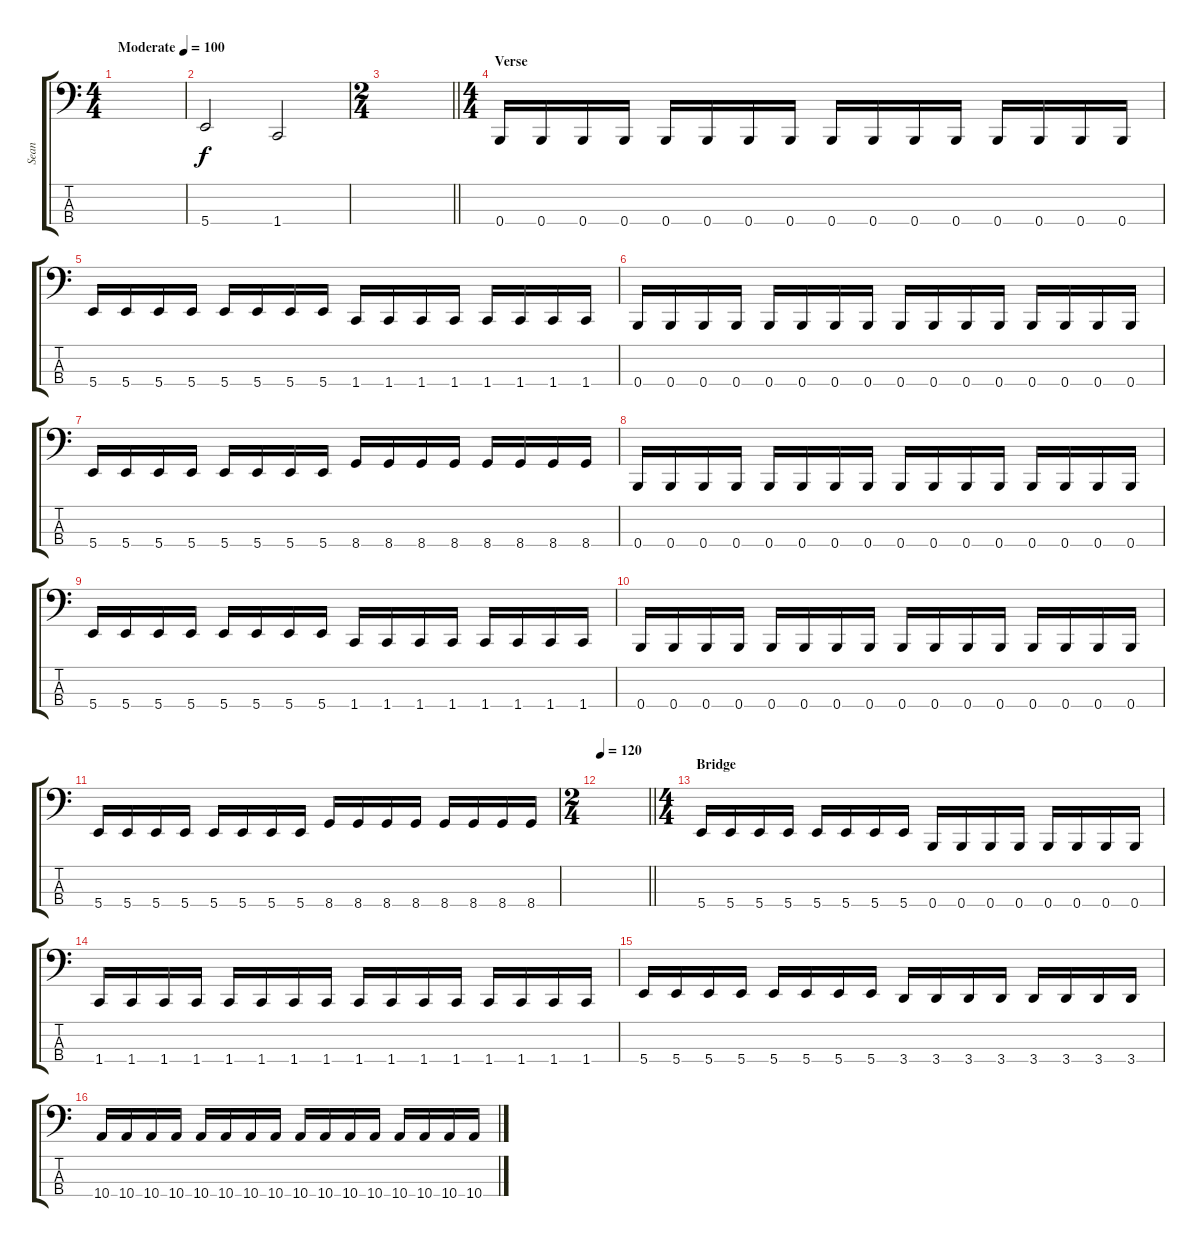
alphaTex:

\track ("Sean" "Sean") {instrument electricbasspick}
\staff {score tabs}
\tuning (E2 B1 Gb1 B0) {hide}
\ts (4 4)
\tempo (100 "Moderate")
\clef f4
\ks c
|
5.4.2 1.4.2 |
\ts (2 4)
\barLineRight lightlight
|
\ts (4 4)
\section ("" "Verse ")
0.4.16 0.4.16 0.4.16 0.4.16 0.4.16 0.4.16 0.4.16 0.4.16 0.4.16 0.4.16 0.4.16 0.4.16 0.4.16 0.4.16 0.4.16 0.4.16 |
5.4.16 5.4.16 5.4.16 5.4.16 5.4.16 5.4.16 5.4.16 5.4.16 1.4.16 1.4.16 1.4.16 1.4.16 1.4.16 1.4.16 1.4.16 1.4.16 |
0.4.16 0.4.16 0.4.16 0.4.16 0.4.16 0.4.16 0.4.16 0.4.16 0.4.16 0.4.16 0.4.16 0.4.16 0.4.16 0.4.16 0.4.16 0.4.16 |
5.4.16 5.4.16 5.4.16 5.4.16 5.4.16 5.4.16 5.4.16 5.4.16 8.4.16 8.4.16 8.4.16 8.4.16 8.4.16 8.4.16 8.4.16 8.4.16 |
0.4.16 0.4.16 0.4.16 0.4.16 0.4.16 0.4.16 0.4.16 0.4.16 0.4.16 0.4.16 0.4.16 0.4.16 0.4.16 0.4.16 0.4.16 0.4.16 |
5.4.16 5.4.16 5.4.16 5.4.16 5.4.16 5.4.16 5.4.16 5.4.16 1.4.16 1.4.16 1.4.16 1.4.16 1.4.16 1.4.16 1.4.16 1.4.16 |
0.4.16 0.4.16 0.4.16 0.4.16 0.4.16 0.4.16 0.4.16 0.4.16 0.4.16 0.4.16 0.4.16 0.4.16 0.4.16 0.4.16 0.4.16 0.4.16 |
5.4.16 5.4.16 5.4.16 5.4.16 5.4.16 5.4.16 5.4.16 5.4.16 8.4.16 8.4.16 8.4.16 8.4.16 8.4.16 8.4.16 8.4.16 8.4.16 |
\ts (2 4)
\tempo 120
\barLineRight lightlight
|
\ts (4 4)
\section ("" "Bridge")
5.4.16 5.4.16 5.4.16 5.4.16 5.4.16 5.4.16 5.4.16 5.4.16 0.4.16 0.4.16 0.4.16 0.4.16 0.4.16 0.4.16 0.4.16 0.4.16 |
1.4.16 1.4.16 1.4.16 1.4.16 1.4.16 1.4.16 1.4.16 1.4.16 1.4.16 1.4.16 1.4.16 1.4.16 1.4.16 1.4.16 1.4.16 1.4.16 |
5.4.16 5.4.16 5.4.16 5.4.16 5.4.16 5.4.16 5.4.16 5.4.16 3.4.16 3.4.16 3.4.16 3.4.16 3.4.16 3.4.16 3.4.16 3.4.16 |
10.4.16 10.4.16 10.4.16 10.4.16 10.4.16 10.4.16 10.4.16 10.4.16 10.4.16 10.4.16 10.4.16 10.4.16 10.4.16 10.4.16 10.4.16 10.4.16
